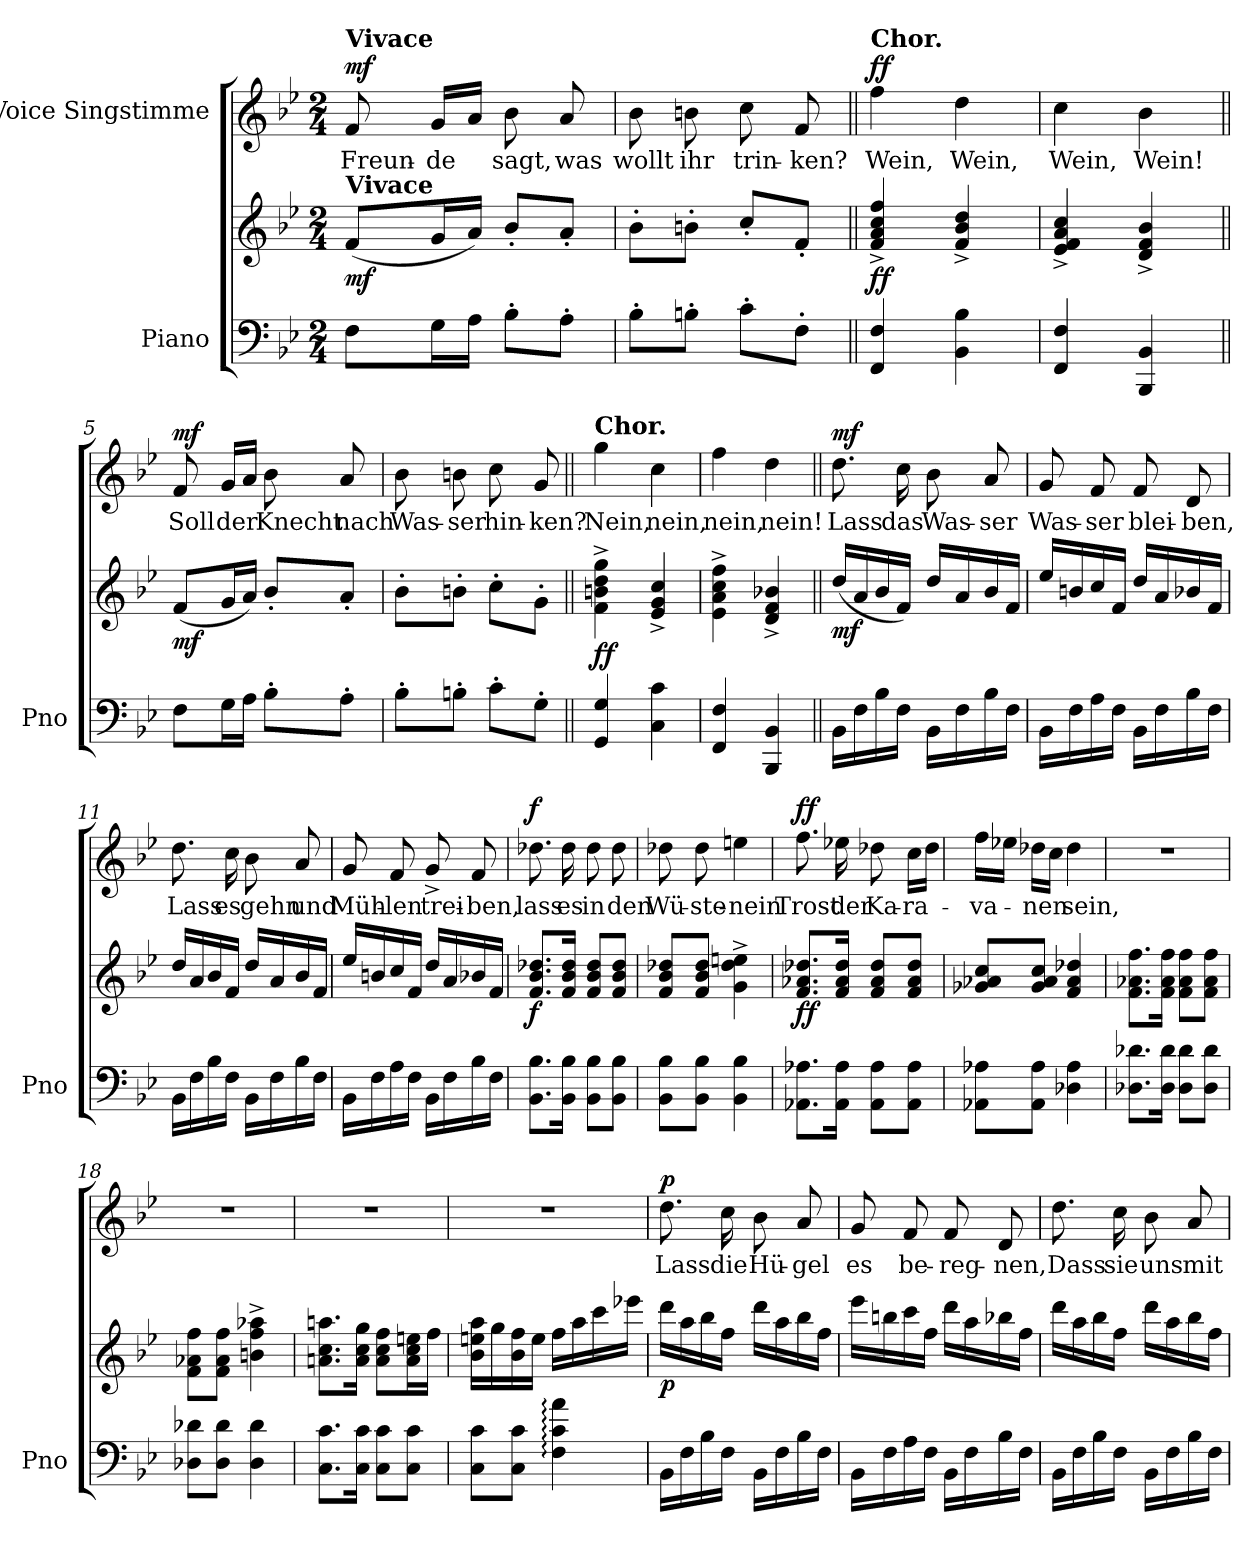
**kern	**kern	**dynam	**kern	**text	**dynam
*part2	*part2	*part2	*part1	*part1	*part1
*staff3	*staff2	*staff2/3	*staff1	*staff1	*staff1
*I"Piano	*	*	*I"Voice Singstimme	*	*
*I'Pno	*	*	*	*	*
*clefF4	*clefG2	*	*clefG2	*	*
*k[b-e-]	*k[b-e-]	*	*k[b-e-]	*	*
*M2/4	*M2/4	*	*M2/4	*	*
=1	=1	=1	=1	=1	=1
!	!	!	!LO:TX:a:B:t=Vivace	!	!
!	!LO:TX:a:B:t=Vivace	!	!	!	!
!	!	!LO:DY:b	!	!	!LO:DY:a
8F\L	(8f/L	mf	8f/	Freun-	mf
16G\L	16g/L	.	16g/LL	-de	.
16A\JJ	16a/JJ)	.	16a/JJ	.	.
8B-'\L	8b-'/L	.	8b-\	sagt,	.
8A'\J	8a'/J	.	8a/	was	.
=2	=2	=2	=2	=2	=2
8B-'\L	8b-'\L	.	8b-\	wollt	.
8Bn'\J	8bn'\J	.	8bn\	ihr	.
8c'\L	8cc'/L	.	8cc\	trin-	.
8F'\J	8f'/J	.	8f/	-ken?	.
=3||	=3||	=3||	=3||	=3||	=3||
!	!	!	!LO:TX:a:B:t=Chor.	!	!
!	!	!LO:DY:b	!	!	!LO:DY:a
4FF/ 4F/	4f/^ 4a/^ 4cc/^ 4ff/^	ff	4ff\	Wein,	ff
4BB-\ 4B-\	4f/^ 4b-/^ 4dd/^	.	4dd\	Wein,	.
=4	=4	=4	=4	=4	=4
4FF/ 4F/	4e-/^ 4f/^ 4a/^ 4cc/^	.	4cc\	Wein,	.
4BBB-/ 4BB-/	4d/^ 4f/^ 4b-/^	.	4b-\	Wein!	.
=5||	=5||	=5||	=5||	=5||	=5||
!	!	!LO:DY:b	!	!	!LO:DY:a
8F\L	(8f/L	mf	8f/	Soll	mf
16G\L	16g/L	.	16g/LL	der	.
16A\JJ	16a/JJ)	.	16a/JJ	.	.
8B-'\L	8b-'/L	.	8b-\	Knecht	.
8A'\J	8a'/J	.	8a/	nach	.
=6	=6	=6	=6	=6	=6
8B-'\L	8b-'\L	.	8b-\	Was-	.
8Bn'\J	8bn'\J	.	8bn\	-ser	.
8c'\L	8cc'\L	.	8cc\	hin-	.
8G'\J	8g'\J	.	8g/	-ken?	.
=7||	=7||	=7||	=7||	=7||	=7||
!	!	!	!LO:TX:a:B:t=Chor.	!	!
!	!	!LO:DY:b	!	!	!
4GG/ 4G/	4f\^ 4bn\^ 4dd\^ 4gg\^	ff	4gg\	Nein,	.
4C\ 4c\	4e-/^ 4g/^ 4cc/^	.	4cc\	nein,	.
=8	=8	=8	=8	=8	=8
4FF/ 4F/	4e-\^ 4a\^ 4cc\^ 4ff\^	.	4ff\	nein,	.
4BBB-/ 4BB-/	4d/^ 4f/^ 4b-X/^	.	4dd\	nein!	.
=9||	=9||	=9||	=9||	=9||	=9||
!	!	!LO:DY:b	!	!	!LO:DY:a
16BB-\LL	(16dd/LL	mf	8.dd\	Lass	mf
16F\	16a/	.	.	.	.
16B-\	16b-/	.	.	.	.
16F\JJ	16f/JJ)	.	16cc\	das	.
16BB-\LL	16dd/LL	.	8b-\	Was-	.
16F\	16a/	.	.	.	.
16B-\	16b-/	.	8a/	-ser	.
16F\JJ	16f/JJ	.	.	.	.
=10	=10	=10	=10	=10	=10
16BB-\LL	16ee-/LL	.	8g/	Was-	.
16F\	16bn/	.	.	.	.
16A\	16cc/	.	8f/	-ser	.
16F\JJ	16f/JJ	.	.	.	.
16BB-\LL	16dd/LL	.	8f/	blei-	.
16F\	16a/	.	.	.	.
16B-\	16b-X/	.	8d/	-ben,	.
16F\JJ	16f/JJ	.	.	.	.
=11	=11	=11	=11	=11	=11
16BB-\LL	16dd/LL	.	8.dd\	Lass	.
16F\	16a/	.	.	.	.
16B-\	16b-/	.	.	.	.
16F\JJ	16f/JJ	.	16cc\	es	.
16BB-\LL	16dd/LL	.	8b-\	gehn	.
16F\	16a/	.	.	.	.
16B-\	16b-/	.	8a/	und	.
16F\JJ	16f/JJ	.	.	.	.
=12	=12	=12	=12	=12	=12
16BB-\LL	16ee-/LL	.	8g/	Müh-	.
16F\	16bn/	.	.	.	.
16A\	16cc/	.	8f/	-len	.
16F\JJ	16f/JJ	.	.	.	.
16BB-\LL	16dd/LL	.	8g^>/	trei-	.
16F\	16a/	.	.	.	.
16B-\	16b-X/	.	8f/	-ben,	.
16F\JJ	16f/JJ	.	.	.	.
=13	=13	=13	=13	=13	=13
!	!	!LO:DY:b	!	!	!LO:DY:a
8.BB-\ 8.B-\L	8.f/ 8.b-/ 8.dd-X/L	f	8.dd-X\	lass	f
16BB-\ 16B-\Jk	16f/ 16b-/ 16dd-/Jk	.	16dd-\	es	.
8BB-\ 8B-\L	8f/ 8b-/ 8dd-/L	.	8dd-\	in	.
8BB-\ 8B-\J	8f/ 8b-/ 8dd-/J	.	8dd-\	den	.
=14	=14	=14	=14	=14	=14
8BB-\ 8B-\L	8f/ 8b-/ 8dd-X/L	.	8dd-X\	Wü-	.
8BB-\ 8B-\J	8f/ 8b-/ 8dd-/J	.	8dd-\	-ste-	.
4BB-\ 4B-\	4g\^< 4dd-\^< 4een\^<	.	4een\	-nein	.
=15	=15	=15	=15	=15	=15
!	!	!LO:DY:b	!	!	!LO:DY:a
8.AA-X\ 8.A-X\L	8.f/ 8.a-X/ 8.dd-X/L	ff	8.ff\	Trost	ff
16AA-\ 16A-\Jk	16f/ 16a-/ 16dd-/Jk	.	16ee-X\	der	.
8AA-\ 8A-\L	8f/ 8a-/ 8dd-/L	.	8dd-X\	Ka-	.
8AA-\ 8A-\J	8f/ 8a-/ 8dd-/J	.	16cc\LL	-ra-	.
.	.	.	16dd-\JJ	.	.
=16	=16	=16	=16	=16	=16
8AA-X\ 8A-X\L	8g-X/ 8a-X/ 8cc/L	.	16ff\LL	-va-	.
.	.	.	16ee-X\JJ	.	.
8AA-\ 8A-\J	8g-/ 8a-/ 8cc/J	.	16dd-X\LL	-nen	.
.	.	.	16cc\JJ	.	.
4D-X\ 4A-\	4f/ 4a-/ 4dd-X/	.	4dd-\	sein,	.
=17	=17	=17	=17	=17	=17
8.D-X\ 8.d-X\L	8.f\ 8.a-X\ 8.ff\L	.	2r	.	.
16D-\ 16d-\Jk	16f\ 16a-\ 16ff\Jk	.	.	.	.
8D-\ 8d-\L	8f\ 8a-\ 8ff\L	.	.	.	.
8D-\ 8d-\J	8f\ 8a-\ 8ff\J	.	.	.	.
=18	=18	=18	=18	=18	=18
8D-X\ 8d-X\L	8f\ 8a-X\ 8ff\L	.	2r	.	.
8D-\ 8d-\J	8f\ 8a-\ 8ff\J	.	.	.	.
4D-\ 4d-\	4bn\^ 4ff\^ 4aa-X\^	.	.	.	.
=19	=19	=19	=19	=19	=19
8.C\ 8.c\L	8.an\ 8.cc\ 8.aan\L	.	2r	.	.
16C\ 16c\Jk	16a\ 16cc\ 16gg\Jk	.	.	.	.
8C\ 8c\L	8a\ 8cc\ 8ff\L	.	.	.	.
8C\ 8c\J	16a\ 16cc\ 16een\L	.	.	.	.
.	16ff\JJ	.	.	.	.
=20	=20	=20	=20	=20	=20
8C\ 8c\L	16b-\ 16een\ 16aa\LL	.	2r	.	.
.	16gg\	.	.	.	.
8C\ 8c\J	16b-\ 16ff\	.	.	.	.
.	16ee\JJ	.	.	.	.
4F\: 4c\: 4a\:	16ff\LL	.	.	.	.
.	16aa\	.	.	.	.
.	16ccc\	.	.	.	.
.	16eee-X\JJ	.	.	.	.
=21	=21	=21	=21	=21	=21
!	!	!LO:DY:b	!	!	!LO:DY:a
16BB-\LL	16ddd\LL	p	8.dd\	Lass	p
16F\	16aa\	.	.	.	.
16B-\	16bb-\	.	.	.	.
16F\JJ	16ff\JJ	.	16cc\	die	.
16BB-\LL	16ddd\LL	.	8b-\	Hü-	.
16F\	16aa\	.	.	.	.
16B-\	16bb-\	.	8a/	-gel	.
16F\JJ	16ff\JJ	.	.	.	.
=22	=22	=22	=22	=22	=22
16BB-\LL	16eee-\LL	.	8g/	es	.
16F\	16bbn\	.	.	.	.
16A\	16ccc\	.	8f/	be-	.
16F\JJ	16ff\JJ	.	.	.	.
16BB-\LL	16ddd\LL	.	8f/	-reg-	.
16F\	16aa\	.	.	.	.
16B-\	16bb-X\	.	8d/	-nen,	.
16F\JJ	16ff\JJ	.	.	.	.
=23	=23	=23	=23	=23	=23
16BB-\LL	16ddd\LL	.	8.dd\	Dass	.
16F\	16aa\	.	.	.	.
16B-\	16bb-\	.	.	.	.
16F\JJ	16ff\JJ	.	16cc\	sie	.
16BB-\LL	16ddd\LL	.	8b-\	uns	.
16F\	16aa\	.	.	.	.
16B-\	16bb-\	.	8a/	mit	.
16F\JJ	16ff\JJ	.	.	.	.
=	=	=	=	=	=
*-	*-	*-	*-	*-	*-
